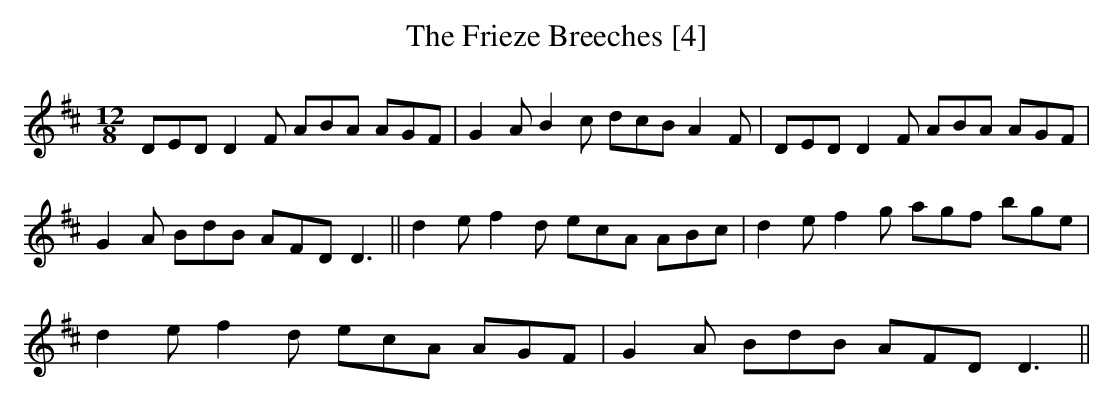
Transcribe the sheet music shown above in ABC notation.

X:1
T:Frieze Breeches [4], The
M:12/8
L:1/8
K:D
DED D2F ABA AGF|G2A B2c dcB A2F|DED D2F ABA AGF|
G2A BdB AFD D3||d2e f2d ecA ABc|d2e f2g agf bge|
d2e f2d ecA AGF|G2A BdB AFD D3||
